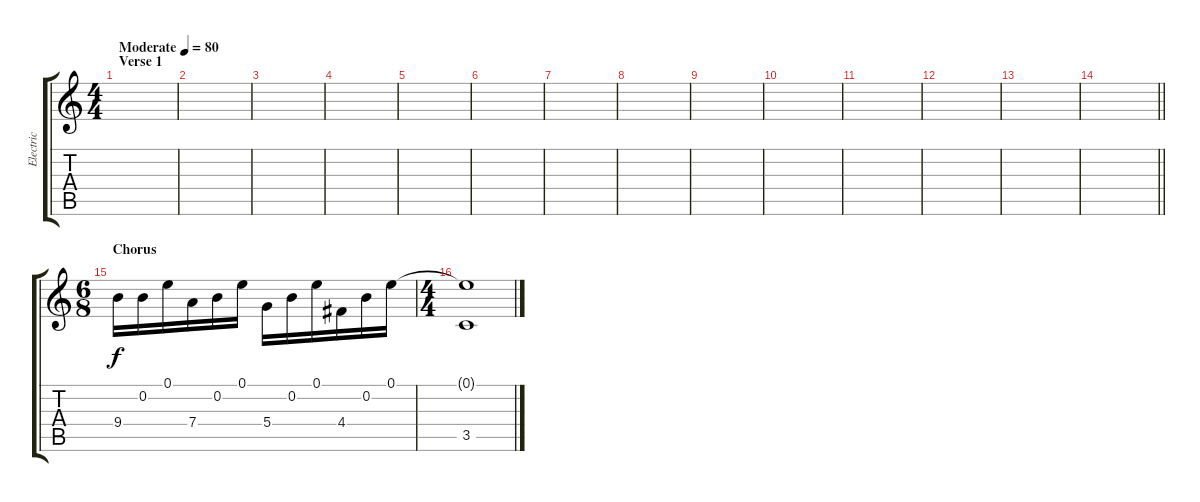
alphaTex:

\track ("Electric" "Electric") {instrument distortionguitar}
\staff {score tabs}
\tuning (E4 B3 G3 D3 A2 E2) {hide}
\ts (4 4)
\section ("" "Verse 1")
\tempo (80 "Moderate")
\clef g2
\ks c
|
|
|
|
|
|
|
|
|
|
|
|
|
\barLineRight lightlight
|
\ts (6 8)
\section ("" "Chorus")
9.4.16 0.2.16 0.1.16 7.4.16 0.2.16 0.1.16 5.4.16 0.2.16 0.1.16 4.4.16 0.2.16 0.1.16 |
\ts (4 4)
(0.1{t} 3.5).1
